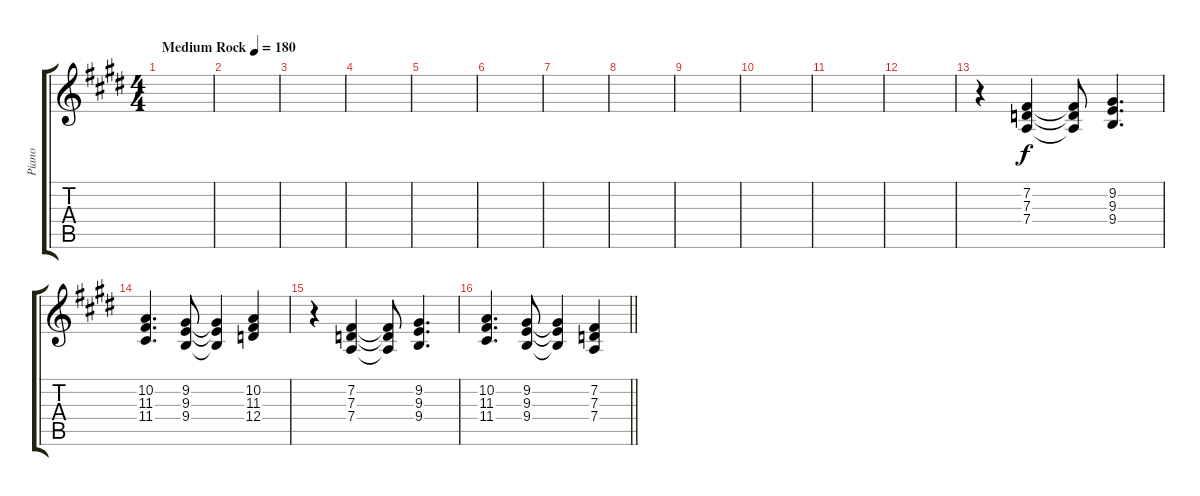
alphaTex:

\track ("Piano" "Piano") {instrument acousticgrandpiano bank 255}
\staff {score tabs}
\tuning (E4 B3 G3 D3 A2 E2) {hide}
\ts (4 4)
\tempo (180 "Medium Rock")
\clef g2
\ks e
|
|
|
|
|
|
|
|
|
|
|
|
r.4 (7.2 7.3 7.4).4 (7.2{t} 7.3{t} 7.4{t}).8 (9.2 9.3 9.4).4{d} |
(10.2 11.3 11.4).4{d} (9.2 9.3 9.4).8 (9.2{t} 9.3{t} 9.4{t}).4 (10.2 11.3 12.4).4 |
r.4 (7.2 7.3 7.4).4 (7.2{t} 7.3{t} 7.4{t}).8 (9.2 9.3 9.4).4{d} |
\barLineRight lightlight
(10.2 11.3 11.4).4{d} (9.2 9.3 9.4).8 (9.2{t} 9.3{t} 9.4{t}).4 (7.2 7.3 7.4).4
